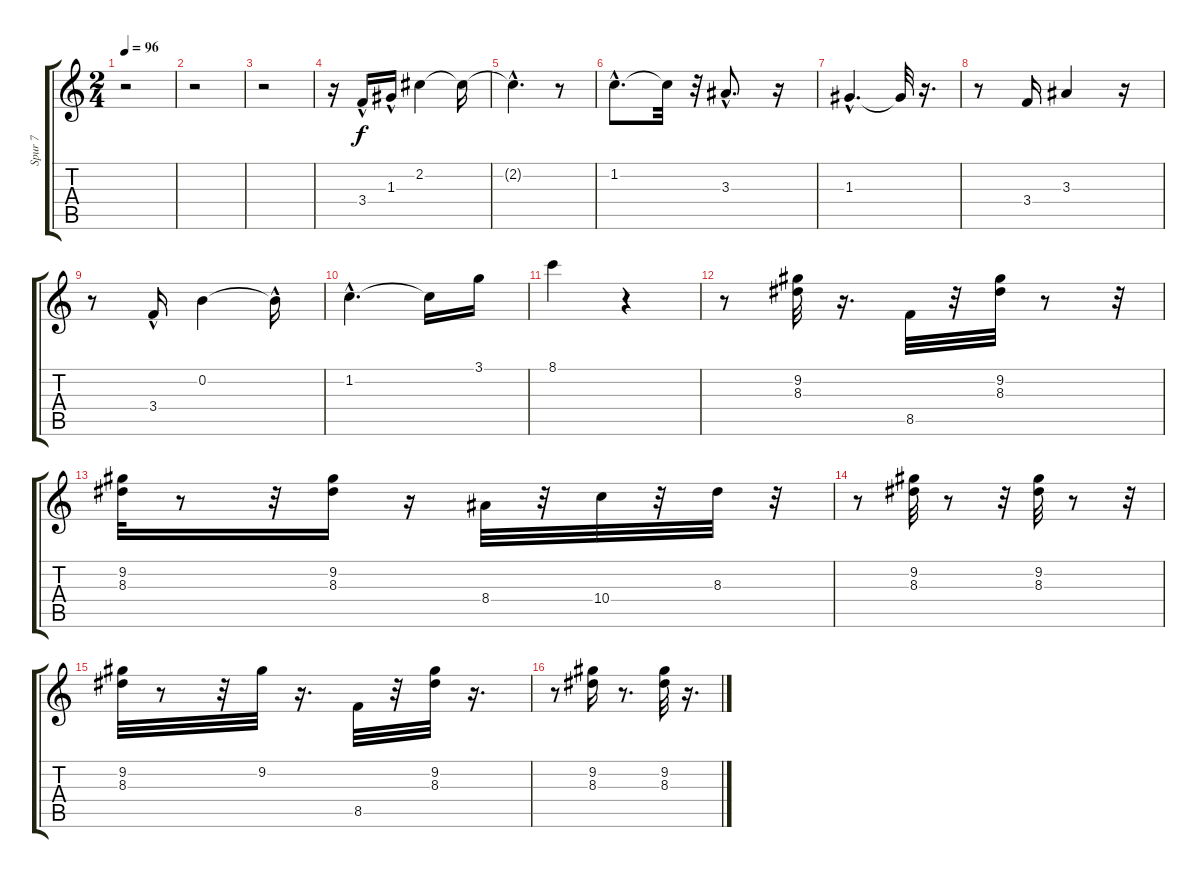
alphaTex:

\track ("Spur 7" "Spur 7") {instrument electricguitarmuted}
\staff {score tabs}
\tuning (E4 B3 G3 D3 A2 E2) {hide}
\ts (2 4)
\tempo 96
\clef g2
\ks c
r.2{dy f} |
r.2 |
r.2 |
r.16 3.4{hac}.16 1.3{hac}.16 2.2.4 2.2{t}.16 |
2.2{hac t}.4{d} r.8 |
1.2{hac}.8{d} 1.2{t}.32 r.32 3.3{hac}.8{d} r.16 |
1.3{hac}.4{d} 1.3{t}.32 r.16{d} |
r.8 3.4.16 3.3.4 r.16 |
r.8 3.4{hac}.16 0.2.4 0.2{hac t}.16 |
1.2{hac}.4{d} 1.2{t}.16 3.1.16 |
8.1.4 r.4 |
r.8 (9.2 8.3).32 r.16{d} 8.5.32 r.32 (9.2 8.3).32 r.8 r.32 |
(9.2 8.3).32 r.8 r.32 (9.2 8.3).16 r.16 8.4.32 r.32 10.4.32 r.32 8.3.32 r.32 |
r.8 (9.2 8.3).32 r.8 r.32 (9.2 8.3).32 r.8 r.32 |
(9.2 8.3).32 r.8 r.32 9.2.32 r.16{d} 8.5.32 r.32 (9.2 8.3).32 r.16{d} |
r.8 (9.2 8.3).16 r.8{d} (9.2 8.3).32 r.16{d}
